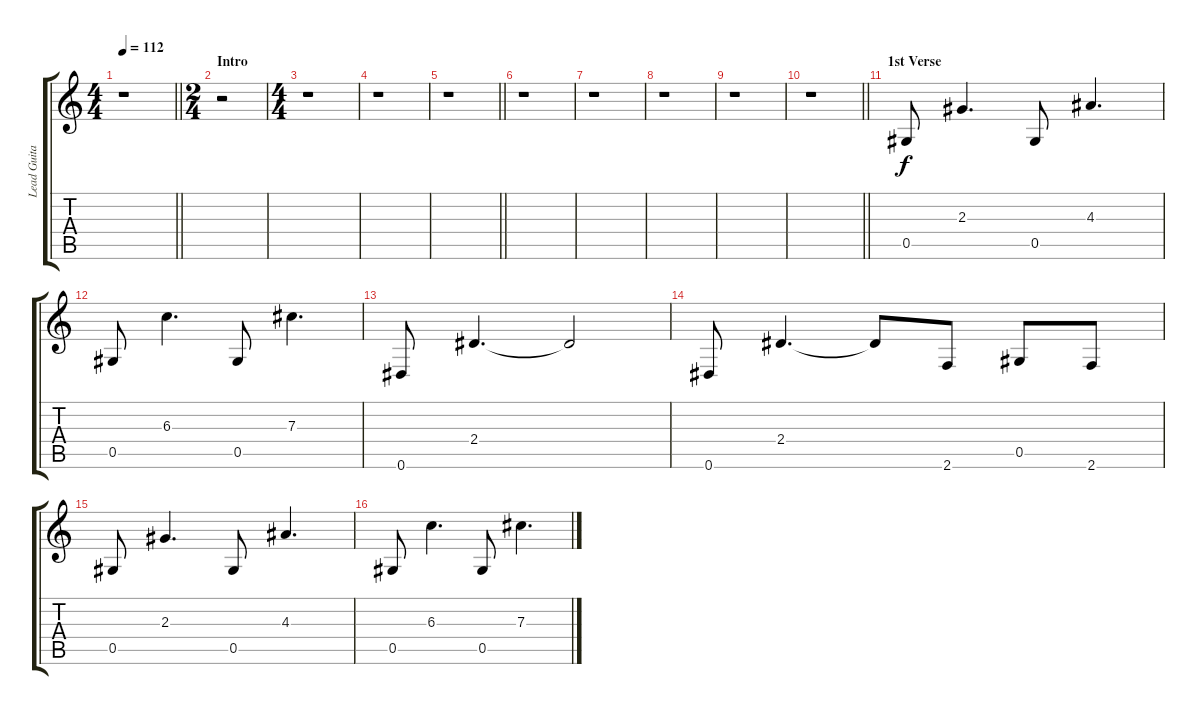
\track ("Lead Guitars" "Lead Guita") {instrument distortionguitar}
\staff {score tabs}
\tuning (Eb4 Bb3 Gb3 Db3 Ab2 Eb2) {hide}
\ts (4 4)
\tempo 112
\clef g2
\barLineRight lightlight
\ks c
r.1{dy f instrument distortionguitar} |
\ts (2 4)
\section ("" "Intro")
r.2 |
\ts (4 4)
r.1 |
r.1 |
\barLineRight lightlight
r.1 |
r.1 |
r.1 |
r.1 |
r.1 |
\barLineRight lightlight
r.1 |
\section ("" "1st Verse")
0.5.8 2.3.4{d} 0.5.8 4.3.4{d} |
0.5.8 6.3.4{d} 0.5.8 7.3.4{d} |
0.6.8 2.4.4{d} 2.4{t}.2 |
0.6.8 2.4.4{d} 2.4{t}.8 2.6.8 0.5.8 2.6.8 |
0.5.8 2.3.4{d} 0.5.8 4.3.4{d} |
0.5.8 6.3.4{d} 0.5.8 7.3.4{d}
